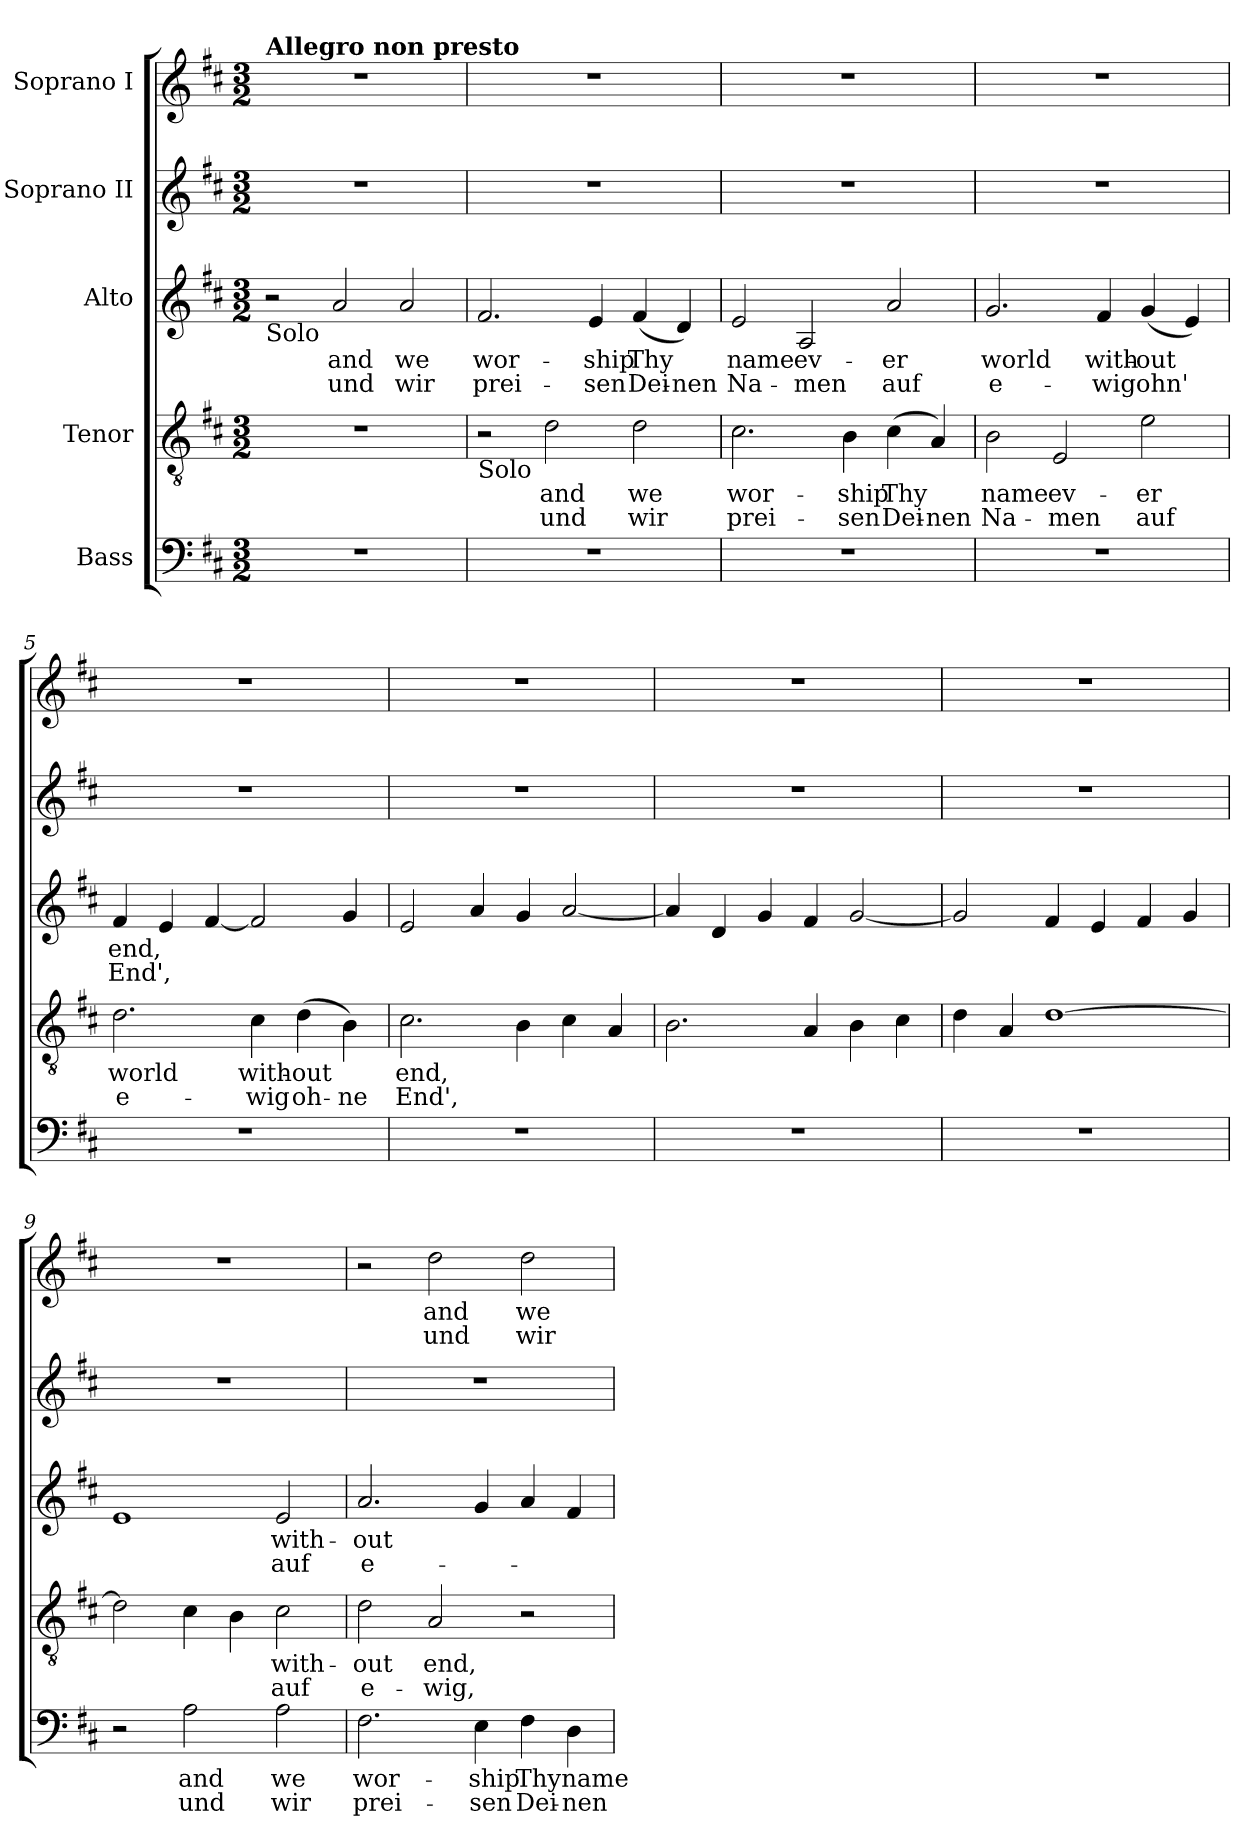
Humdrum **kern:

**kern	**text	**text	**kern	**text	**text	**kern	**text	**text	**kern	**kern	**text	**text
*part5	*part5	*part5	*part4	*part4	*part4	*part3	*part3	*part3	*part2	*part1	*part1	*part1
*staff5	*staff5	*staff5	*staff4	*staff4	*staff4	*staff3	*staff3	*staff3	*staff2	*staff1	*staff1	*staff1
*I"Bass	*	*	*I"Tenor	*	*	*I"Alto	*	*	*I"Soprano II	*I"Soprano I	*	*
*clefF4	*	*	*clefGv2	*	*	*clefG2	*	*	*clefG2	*clefG2	*	*
*k[f#c#]	*	*	*k[f#c#]	*	*	*k[f#c#]	*	*	*k[f#c#]	*k[f#c#]	*	*
*D:	*	*	*D:	*	*	*D:	*	*	*D:	*D:	*	*
*M3/2	*	*	*M3/2	*	*	*M3/2	*	*	*M3/2	*M3/2	*	*
*MM100	*	*	*MM100	*	*	*MM100	*	*	*MM100	*MM100	*	*
=1	=1	=1	=1	=1	=1	=1	=1	=1	=1	=1	=1	=1
!	!	!	!	!	!	!	!	!	!	!LO:TX:a:B:t=Allegro non presto	!	!
!	!	!	!	!	!	!LO:TX:b:t=Solo	!	!	!	!	!	!
1.r	.	.	1.r	.	.	2r	.	.	1.r	1.r	.	.
!	!	!	!	!	!	!	!LO:LY:b	!LO:LY:b	!	!	!	!
.	.	.	.	.	.	2a/	and	und	.	.	.	.
!	!	!	!	!	!	!	!LO:LY:b	!LO:LY:b	!	!	!	!
.	.	.	.	.	.	2a/	we	wir	.	.	.	.
=2	=2	=2	=2	=2	=2	=2	=2	=2	=2	=2	=2	=2
!	!	!	!LO:TX:b:t=Solo	!	!	!	!	!	!	!	!	!
!	!	!	!	!	!	!	!LO:LY:b	!LO:LY:b	!	!	!	!
1.r	.	.	2r	.	.	2.f#/	wor-	prei-	1.r	1.r	.	.
!	!	!	!	!LO:LY:b	!LO:LY:b	!	!	!	!	!	!	!
.	.	.	2d\	and	und	.	.	.	.	.	.	.
!	!	!	!	!	!	!	!LO:LY:b	!LO:LY:b	!	!	!	!
.	.	.	.	.	.	4e/	-ship	-sen	.	.	.	.
!	!	!	!	!LO:LY:b	!LO:LY:b	!	!LO:LY:b	!LO:LY:b	!	!	!	!
.	.	.	2d\	we	wir	(<4f#/	Thy	Dei-	.	.	.	.
!	!	!	!	!	!	!	!	!LO:LY:b	!	!	!	!
.	.	.	.	.	.	4d/)	.	-nen	.	.	.	.
=3	=3	=3	=3	=3	=3	=3	=3	=3	=3	=3	=3	=3
!	!	!	!	!LO:LY:b	!LO:LY:b	!	!LO:LY:b	!LO:LY:b	!	!	!	!
1.r	.	.	2.c#\	wor-	prei-	2e/	name	Na-	1.r	1.r	.	.
!	!	!	!	!	!	!	!LO:LY:b	!LO:LY:b	!	!	!	!
.	.	.	.	.	.	2A/	ev-	-men	.	.	.	.
!	!	!	!	!LO:LY:b	!LO:LY:b	!	!	!	!	!	!	!
.	.	.	4B\	-ship	-sen	.	.	.	.	.	.	.
!	!	!	!	!LO:LY:b	!LO:LY:b	!	!LO:LY:b	!LO:LY:b	!	!	!	!
.	.	.	(>4c#\	Thy	Dei-	2a/	-er	auf	.	.	.	.
!	!	!	!	!	!LO:LY:b	!	!	!	!	!	!	!
.	.	.	4A/)	.	-nen	.	.	.	.	.	.	.
!!LO:PB:g=z
=4	=4	=4	=4	=4	=4	=4	=4	=4	=4	=4	=4	=4
!	!	!	!	!LO:LY:b	!LO:LY:b	!	!LO:LY:b	!LO:LY:b	!	!	!	!
1.r	.	.	2B\	name	Na-	2.g/	world	e-	1.r	1.r	.	.
!	!	!	!	!LO:LY:b	!LO:LY:b	!	!	!	!	!	!	!
.	.	.	2E/	ev-	-men	.	.	.	.	.	.	.
!	!	!	!	!	!	!	!LO:LY:b	!LO:LY:b	!	!	!	!
.	.	.	.	.	.	4f#/	with-	-wig	.	.	.	.
!	!	!	!	!LO:LY:b	!LO:LY:b	!	!LO:LY:b	!LO:LY:b	!	!	!	!
.	.	.	2e\	-er	auf	(<4g/	-out	ohn'	.	.	.	.
.	.	.	.	.	.	4e/)	.	.	.	.	.	.
=5	=5	=5	=5	=5	=5	=5	=5	=5	=5	=5	=5	=5
!	!	!	!	!LO:LY:b	!LO:LY:b	!	!LO:LY:b	!LO:LY:b	!	!	!	!
1.r	.	.	2.d\	world	e-	4f#/	end,	End',	1.r	1.r	.	.
.	.	.	.	.	.	4e/	.	.	.	.	.	.
.	.	.	.	.	.	[4f#/	.	.	.	.	.	.
!	!	!	!	!LO:LY:b	!LO:LY:b	!	!	!	!	!	!	!
.	.	.	4c#\	with-	-wig	2f#/]	.	.	.	.	.	.
!	!	!	!	!LO:LY:b	!LO:LY:b	!	!	!	!	!	!	!
.	.	.	(>4d\	-out	oh-	.	.	.	.	.	.	.
!	!	!	!	!	!LO:LY:b	!	!	!	!	!	!	!
.	.	.	4B\)	.	-ne	4g/	.	.	.	.	.	.
=6	=6	=6	=6	=6	=6	=6	=6	=6	=6	=6	=6	=6
!	!	!	!	!LO:LY:b	!LO:LY:b	!	!	!	!	!	!	!
1.r	.	.	2.c#\	end,	End',	2e/	.	.	1.r	1.r	.	.
.	.	.	.	.	.	4a/	.	.	.	.	.	.
.	.	.	4B\	.	.	4g/	.	.	.	.	.	.
.	.	.	4c#\	.	.	[2a/	.	.	.	.	.	.
.	.	.	4A/	.	.	.	.	.	.	.	.	.
=7	=7	=7	=7	=7	=7	=7	=7	=7	=7	=7	=7	=7
1.r	.	.	2.B\	.	.	4a/]	.	.	1.r	1.r	.	.
.	.	.	.	.	.	4d/	.	.	.	.	.	.
.	.	.	.	.	.	4g/	.	.	.	.	.	.
.	.	.	4A/	.	.	4f#/	.	.	.	.	.	.
.	.	.	4B\	.	.	[2g/	.	.	.	.	.	.
.	.	.	4c#\	.	.	.	.	.	.	.	.	.
!!LO:LB:g=z
=8	=8	=8	=8	=8	=8	=8	=8	=8	=8	=8	=8	=8
1.r	.	.	4d\	.	.	2g/]	.	.	1.r	1.r	.	.
.	.	.	4A/	.	.	.	.	.	.	.	.	.
.	.	.	[1d	.	.	4f#/	.	.	.	.	.	.
.	.	.	.	.	.	4e/	.	.	.	.	.	.
.	.	.	.	.	.	4f#/	.	.	.	.	.	.
.	.	.	.	.	.	4g/	.	.	.	.	.	.
=9	=9	=9	=9	=9	=9	=9	=9	=9	=9	=9	=9	=9
2r	.	.	2d\]	.	.	1e	.	.	1.r	1.r	.	.
!	!LO:LY:b	!LO:LY:b	!	!	!	!	!	!	!	!	!	!
2A\	and	und	4c#\	.	.	.	.	.	.	.	.	.
.	.	.	4B\	.	.	.	.	.	.	.	.	.
!	!LO:LY:b	!LO:LY:b	!	!LO:LY:b	!LO:LY:b	!	!LO:LY:b	!LO:LY:b	!	!	!	!
2A\	we	wir	2c#\	with-	auf	2e/	with-	auf	.	.	.	.
=10	=10	=10	=10	=10	=10	=10	=10	=10	=10	=10	=10	=10
!	!LO:LY:b	!LO:LY:b	!	!LO:LY:b	!LO:LY:b	!	!LO:LY:b	!LO:LY:b	!	!	!	!
2.F#\	wor-	prei-	2d\	-out	e-	2.a/	-out	e-	1.r	2r	.	.
!	!	!	!	!LO:LY:b	!LO:LY:b	!	!	!	!	!	!LO:LY:b	!LO:LY:b
.	.	.	2A/	end,	-wig,	.	.	.	.	2dd\	and	und
!	!LO:LY:b	!LO:LY:b	!	!	!	!	!	!	!	!	!	!
4E\	-ship	-sen	.	.	.	4g/	.	.	.	.	.	.
!	!LO:LY:b	!LO:LY:b	!	!	!	!	!	!	!	!	!LO:LY:b	!LO:LY:b
4F#\	Thy	Dei-	2r	.	.	4a/	.	.	.	2dd\	we	wir
!	!LO:LY:b	!LO:LY:b	!	!	!	!	!	!	!	!	!	!
4D\	name	-nen	.	.	.	4f#/	.	.	.	.	.	.
=	=	=	=	=	=	=	=	=	=	=	=	=
*-	*-	*-	*-	*-	*-	*-	*-	*-	*-	*-	*-	*-
